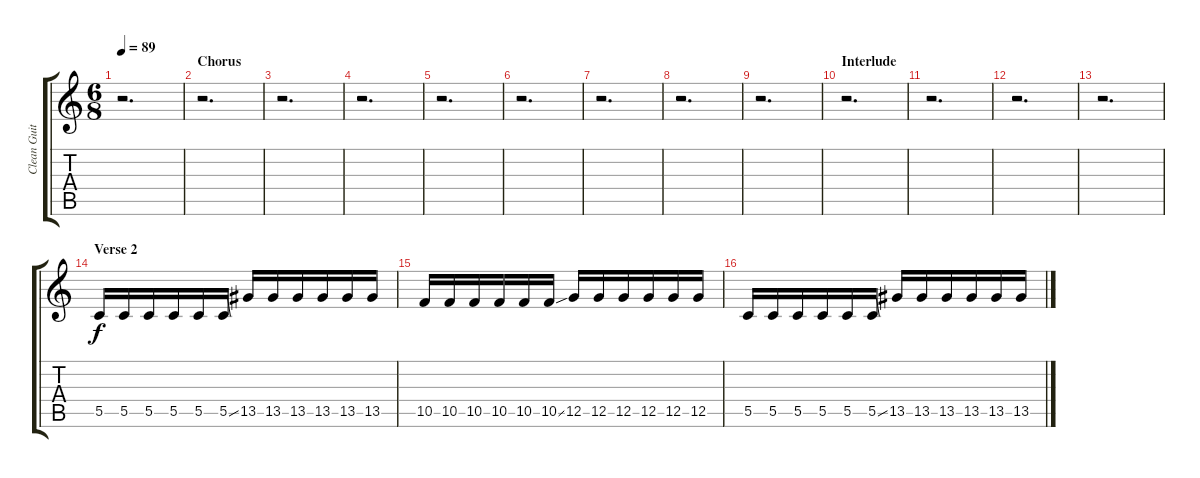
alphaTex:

\track ("Clean Guitar (Verse 2 Only)" "Clean Guit") {instrument electricguitarclean}
\staff {score tabs}
\tuning (D4 A3 F3 C3 G2 C2) {hide}
\ts (6 8)
\tempo 89
\clef g2
\ks c
r.2{d dy f} |
\section ("" "Chorus")
r.2{d} |
r.2{d} |
r.2{d} |
r.2{d} |
r.2{d} |
r.2{d} |
r.2{d} |
r.2{d} |
\section ("" "Interlude")
r.2{d} |
r.2{d} |
r.2{d} |
r.2{d} |
\section ("" "Verse 2")
5.5.16 5.5.16 5.5.16 5.5.16 5.5.16 5.5{ss}.16 13.5.16 13.5.16 13.5.16 13.5.16 13.5.16 13.5.16 |
10.5.16 10.5.16 10.5.16 10.5.16 10.5.16 10.5{ss}.16 12.5.16 12.5.16 12.5.16 12.5.16 12.5.16 12.5.16 |
5.5.16 5.5.16 5.5.16 5.5.16 5.5.16 5.5{ss}.16 13.5.16 13.5.16 13.5.16 13.5.16 13.5.16 13.5.16
